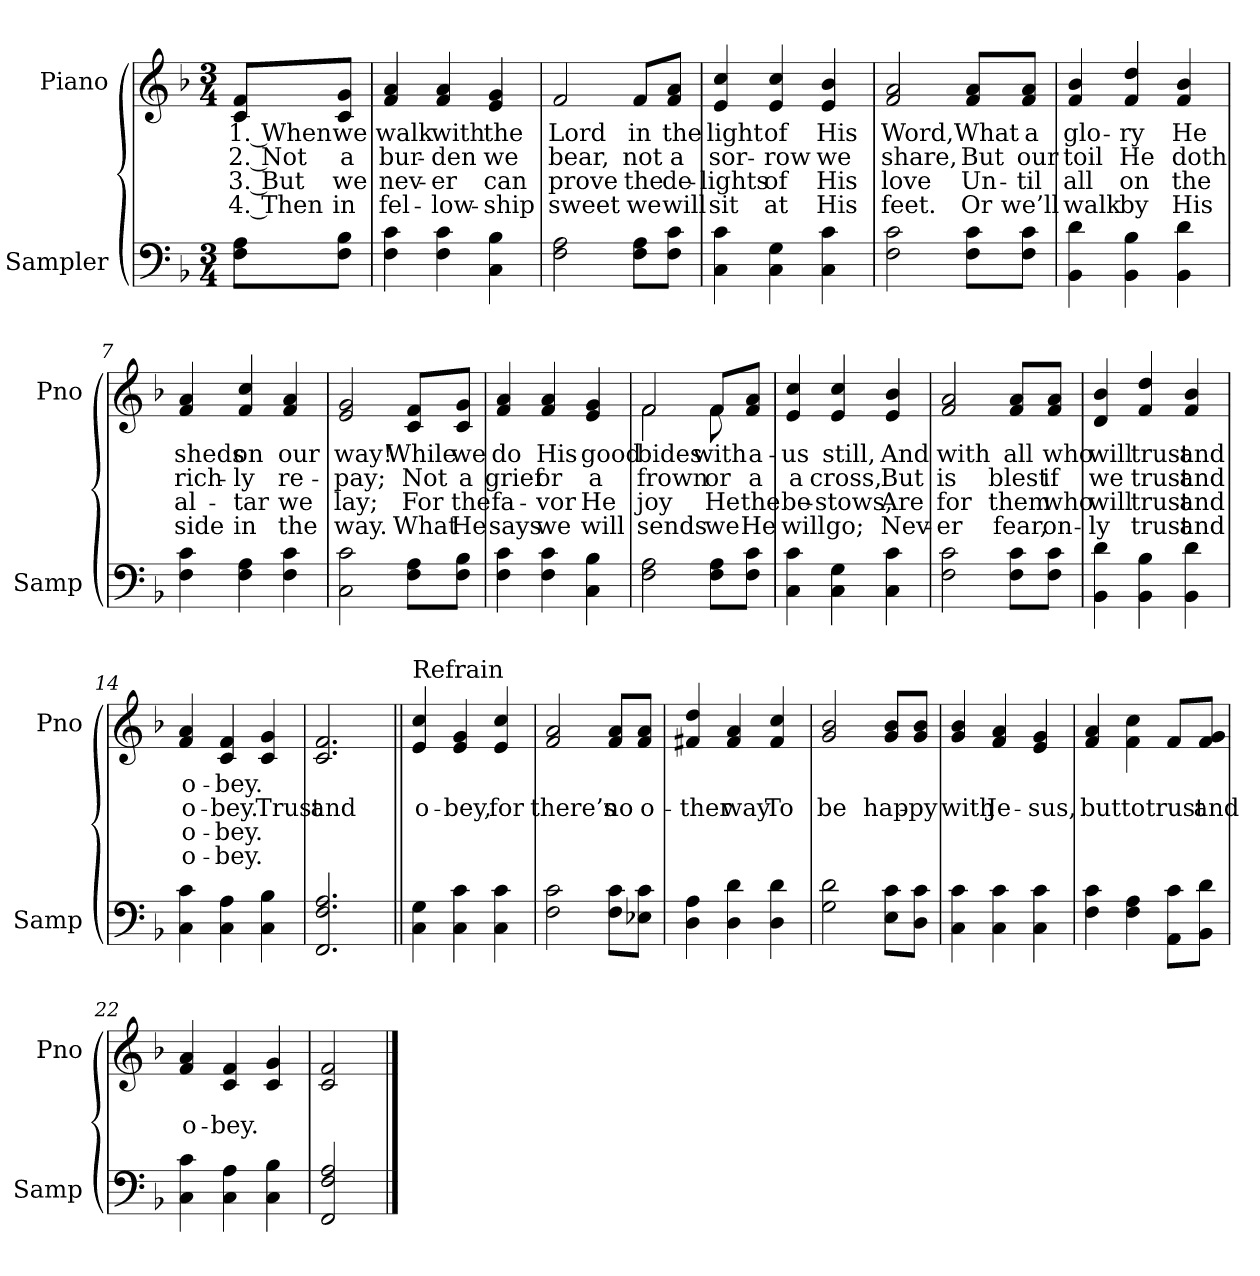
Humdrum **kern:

**kern	**kern	**text	**text	**text	**text
*part2	*part1	*part1	*part1	*part1	*part1
*staff2	*staff1	*staff1	*staff1	*staff1	*staff1
*I"Sampler	*I"Piano	*	*	*	*
*I'Samp	*I'Pno	*	*	*	*
*clefF4	*clefG2	*	*	*	*
*k[b-]	*k[b-]	*	*	*	*
*F:	*F:	*	*	*	*
*M3/4	*M3/4	*	*	*	*
=1	=1	=1	=1	=1	=1
8F\ 8A\L	8c/ 8f/L	1. When	2. Not	3. But	4. Then
8F\ 8B-\J	8c/ 8g/J	we	a	we	in
=2	=2	=2	=2	=2	=2
4F\ 4c\	4f 4a	walk	bur-	nev-	fel-
4F\ 4c\	4f 4a	with	-den	-er	-low-
4C\ 4B-\	4e 4g	the	we	can	-ship
=3	=3	=3	=3	=3	=3
2F\ 2A\	2f	Lord	bear,	prove	sweet
8F\ 8A\L	8f/L	in	not	the	we
8F\ 8c\J	8f/ 8a/J	the	a	de-	will
=4	=4	=4	=4	=4	=4
4C\ 4c\	4e/ 4cc/	light	sor-	-lights	sit
4C\ 4G\	4e/ 4cc/	of	-row	of	at
4C\ 4c\	4e/ 4b-/	His	we	His	His
=5	=5	=5	=5	=5	=5
2F\ 2c\	2f/ 2a/	Word,	share,	love	feet.
8F\ 8c\L	8f/ 8a/L	What	But	Un-	Or
8F\ 8c\J	8f/ 8a/J	a	our	-til	we’ll
=6	=6	=6	=6	=6	=6
4BB-\ 4d\	4f/ 4b-/	glo-	toil	all	walk
4BB-\ 4B-\	4f/ 4dd/	-ry	He	on	by
4BB-\ 4d\	4f/ 4b-/	He	doth	the	His
=7	=7	=7	=7	=7	=7
4F\ 4c\	4f/ 4a/	sheds	rich-	al-	side
4F\ 4A\	4f/ 4cc/	on	-ly	-tar	in
4F\ 4c\	4f/ 4a/	our	re-	we	the
=8	=8	=8	=8	=8	=8
2C\ 2c\	2e/ 2g/	way!	-pay;	lay;	way.
8F\ 8A\L	8c/ 8f/L	While	Not	For	What
8F\ 8B-\J	8c/ 8g/J	we	a	the	He
=9	=9	=9	=9	=9	=9
4F\ 4c\	4f/ 4a/	do	grief	fa-	says
4F\ 4c\	4f/ 4a/	His	or	-vor	we
4C\ 4B-\	4e/ 4g/	good	a	He	will
=10	=10	=10	=10	=10	=10
*	*^	*	*	*	*
2F\ 2A\	2f/	2f	-bides	frown	joy	sends
8F\ 8A\L	8f/L	8f	with	or	He	we
8F\ 8c\J	8f/ 8a/J	8ryy	a-	a	the	He
*	*v	*v	*	*	*	*
=11	=11	=11	=11	=11	=11
4C\ 4c\	4e/ 4cc/	us	a	be-	will
4C\ 4G\	4e/ 4cc/	still,	cross,	-stows,	go;
4C\ 4c\	4e/ 4b-/	And	But	Are	Nev-
=12	=12	=12	=12	=12	=12
2F\ 2c\	2f/ 2a/	with	is	for	-er
8F\ 8c\L	8f/ 8a/L	all	blest	them	fear,
8F\ 8c\J	8f/ 8a/J	who	if	who	on-
=13	=13	=13	=13	=13	=13
4BB-\ 4d\	4d/ 4b-/	will	we	will	-ly
4BB-\ 4B-\	4f/ 4dd/	trust	trust	trust	trust
4BB-\ 4d\	4f/ 4b-/	and	and	and	and
=14	=14	=14	=14	=14	=14
4C\ 4c\	4f/ 4a/	o-	o-	o-	o-
4C\ 4A\	4c/ 4f/	-bey.	-bey.	-bey.	-bey.
4C\ 4B-\	4c/ 4g/	.	Trust	.	.
=15	=15	=15	=15	=15	=15
2.FF/ 2.F/ 2.A/	2.c/ 2.f/	.	and	.	.
=16||	=16||	=16||	=16||	=16||	=16||
!	!LO:TX:t=Refrain	!	!	!	!
4C\ 4G\	4e 4cc	.	o-	.	.
4C\ 4c\	4e 4g	.	-bey,	.	.
4C\ 4c\	4e/ 4cc/	.	for	.	.
=17	=17	=17	=17	=17	=17
2F\ 2c\	2f 2a	.	there’s	.	.
8F\ 8c\L	8f/ 8a/L	.	no	.	.
8E-X\ 8c\J	8f/ 8a/J	.	o-	.	.
=18	=18	=18	=18	=18	=18
4D\ 4A\	4f#X/ 4dd/	.	-ther	.	.
4D\ 4d\	4f#/ 4a/	.	way	.	.
4D\ 4d\	4f#/ 4cc/	.	To	.	.
=19	=19	=19	=19	=19	=19
2G\ 2d\	2g/ 2b-/	.	be	.	.
8E\ 8c\L	8g/ 8b-/L	.	hap-	.	.
8D\ 8c\J	8g/ 8b-/J	.	-py	.	.
=20	=20	=20	=20	=20	=20
4C\ 4c\	4g/ 4b-/	.	with	.	.
4C\ 4c\	4f/ 4a/	.	Je-	.	.
4C\ 4c\	4e/ 4g/	.	-sus,	.	.
=21	=21	=21	=21	=21	=21
4F\ 4c\	4f/ 4a/	.	but	.	.
4F\ 4A\	4f\ 4cc\	.	to	.	.
8AA\ 8c\L	8f/L	.	trust	.	.
8BB-\ 8d\J	8f/ 8g/J	.	and	.	.
=22	=22	=22	=22	=22	=22
4C\ 4c\	4f/ 4a/	.	o-	.	.
4C\ 4A\	4c/ 4f/	.	-bey.	.	.
4C\ 4B-\	4c/ 4g/	.	.	.	.
=23	=23	=23	=23	=23	=23
2FF/ 2F/ 2A/	2c/ 2f/	.	.	.	.
==	==	==	==	==	==
*-	*-	*-	*-	*-	*-
